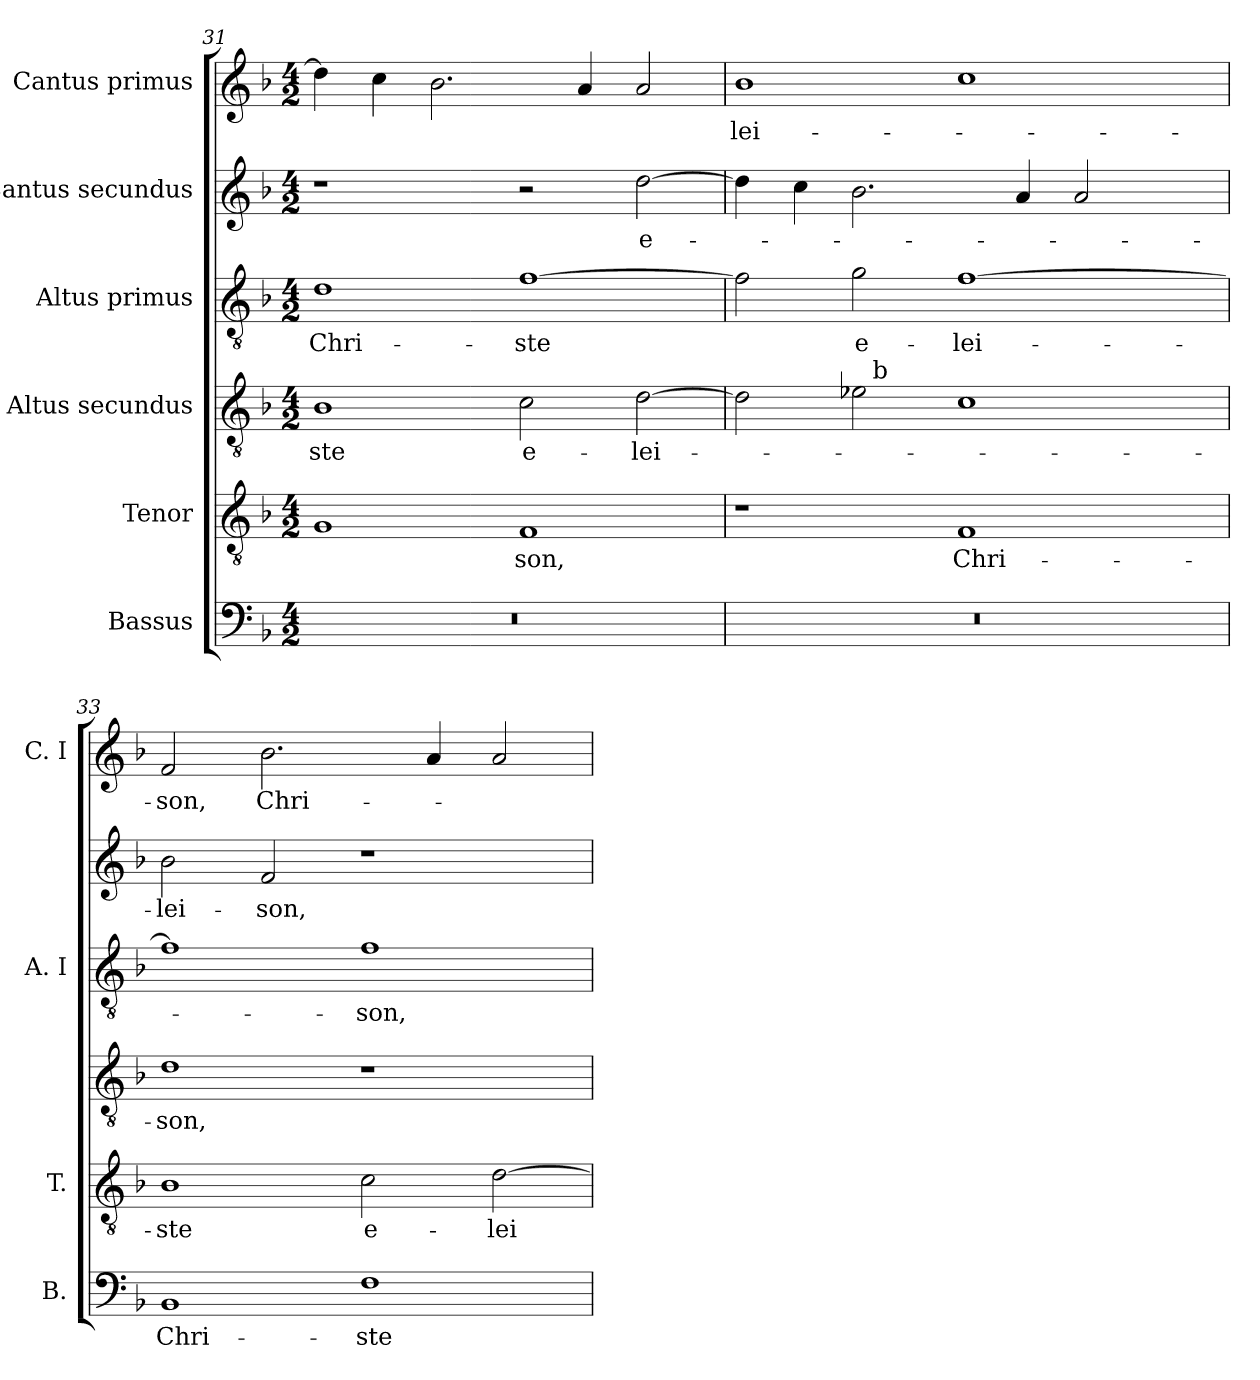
**kern	**text	**kern	**text	**kern	**text	**kern	**text	**kern	**text	**kern	**text
*part6	*part6	*part5	*part5	*part4	*part4	*part3	*part3	*part2	*part2	*part1	*part1
*staff6	*staff6	*staff5	*staff5	*staff4	*staff4	*staff3	*staff3	*staff2	*staff2	*staff1	*staff1
*I"Bassus	*	*I"Tenor	*	*I"Altus secundus	*	*I"Altus primus	*	*I"Cantus secundus	*	*I"Cantus primus	*
*I'B.	*	*I'T.	*	*	*	*I'A. I	*	*	*	*I'C. I	*
!!LO:PB:g=z
*clefF4	*	*clefGv2	*	*clefGv2	*	*clefGv2	*	*clefG2	*	*clefG2	*
*	*	*ITrd7c12	*	*ITrd7c12	*	*ITrd7c12	*	*	*	*	*
*k[b-]	*	*k[b-]	*	*k[b-]	*	*k[b-]	*	*k[b-]	*	*k[b-]	*
*d:	*	*d:	*	*d:	*	*d:	*	*d:	*	*d:	*
*M4/2	*	*M4/2	*	*M4/2	*	*M4/2	*	*M4/2	*	*M4/2	*
=31	=31	=31	=31	=31	=31	=31	=31	=31	=31	=31	=31
!LO:N:vis=1	!	!	!	!	!	!	!	!	!	!	!
!	!	!	!	!	!LO:LY:b:color=#000000	!	!	!	!	!	!
!	!	!	!	!	!	!	!LO:LY:b:color=#000000	!	!	!	!
0r	.	1GGi	.	1BB-i	-ste	1Di	Chri-	1r	.	4ddi\]	.
.	.	.	.	.	.	.	.	.	.	4cci\	.
.	.	.	.	.	.	.	.	.	.	2.b-i\	.
!	!	!	!LO:LY:b:color=#000000	!	!	!	!	!	!	!	!
!	!	!	!	!	!LO:LY:b:color=#000000	!	!	!	!	!	!
!	!	!	!	!	!	!	!LO:LY:b:color=#000000	!	!	!	!
.	.	1FFi	-son,	2Ci\	e-	[1Fi	-ste	2r	.	.	.
.	.	.	.	.	.	.	.	.	.	4ai/	.
!	!	!	!	!	!LO:LY:b:color=#000000	!	!	!	!	!	!
!	!	!	!	!	!	!	!	!	!LO:LY:b:color=#000000	!	!
.	.	.	.	[2Di\	-lei-	.	.	[2ddi\	e-	2ai/	.
=32	=32	=32	=32	=32	=32	=32	=32	=32	=32	=32	=32
!LO:N:vis=1	!	!	!	!	!	!	!	!	!	!	!
!	!	!	!	!	!	!	!	!	!	!	!LO:LY:b:color=#000000
*	*	*	*	*^	*	*	*	*	*	*	*
0r	.	1r	.	2Di\]	2ryy	.	2Fi\]	.	4ddi\]	.	1b-i	-lei-
.	.	.	.	.	.	.	.	.	4cci\	.	.	.
!	!	!	!	!	!	!	!	!LO:LY:b:color=#000000	!	!	!	!
.	.	.	.	2E-i\	32ryy	.	2Gi\	e-	2.b-i\	.	.	.
.	.	.	.	.	256ryy	.	.	.	.	.	.	.
!	!	!	!	!	!LO:TX:a:t=b	!	!	!	!	!	!	!
.	.	.	.	.	1ryy	.	.	.	.	.	.	.
!	!	!	!LO:LY:b:color=#000000	!	!	!	!	!	!	!	!	!
!	!	!	!	!	!	!	!	!LO:LY:b:color=#000000	!	!	!	!
.	.	1FFi	Chri-	1Ci	.	.	[1Fi	-lei-	.	.	1cci	.
.	.	.	.	.	.	.	.	.	4ai/	.	.	.
.	.	.	.	.	.	.	.	.	2ai/	.	.	.
.	.	.	.	.	4ryy	.	.	.	.	.	.	.
.	.	.	.	.	8ryy	.	.	.	.	.	.	.
.	.	.	.	.	16ryy	.	.	.	.	.	.	.
.	.	.	.	.	64..ryy	.	.	.	.	.	.	.
*	*	*	*	*v	*v	*	*	*	*	*	*	*
=33	=33	=33	=33	=33	=33	=33	=33	=33	=33	=33	=33
*	*	*	*	*^	*	*	*	*	*	*	*
!	!LO:LY:b:color=#000000	!	!	!	!	!	!	!	!	!	!	!
*	*	*	*	*v	*v	*	*	*	*	*	*	*
*	*	*	*	*^	*	*	*	*	*	*	*
!	!	!	!LO:LY:b:color=#000000	!	!	!	!	!	!	!	!	!
*	*	*	*	*v	*v	*	*	*	*	*	*	*
*	*	*	*	*^	*	*	*	*	*	*	*
!	!	!	!	!	!	!LO:LY:b:color=#000000	!	!	!	!	!	!
*	*	*	*	*v	*v	*	*	*	*	*	*	*
*	*	*	*	*^	*	*	*	*	*	*	*
!	!	!	!	!	!	!	!	!	!	!LO:LY:b:color=#000000	!	!
*	*	*	*	*v	*v	*	*	*	*	*	*	*
*	*	*	*	*^	*	*	*	*	*	*	*
!	!	!	!	!	!	!	!	!	!	!	!	!LO:LY:b:color=#000000
*	*	*	*	*v	*v	*	*	*	*	*	*	*
1BB-i	Chri-	1BB-i	-ste	1Di	-son,	1Fi]	.	2b-i\	-lei-	2fi/	-son,
!	!	!	!	!	!	!	!	!	!LO:LY:b:color=#000000	!	!
!	!	!	!	!	!	!	!	!	!	!	!LO:LY:b:color=#000000
.	.	.	.	.	.	.	.	2fi/	-son,	2.b-i\	Chri-
!	!LO:LY:b:color=#000000	!	!	!	!	!	!	!	!	!	!
!	!	!	!LO:LY:b:color=#000000	!	!	!	!	!	!	!	!
!	!	!	!	!	!	!	!LO:LY:b:color=#000000	!	!	!	!
1Fi	-ste	2Ci\	e-	1r	.	1Fi	-son,	1r	.	.	.
.	.	.	.	.	.	.	.	.	.	4ai/	.
!	!	!	!LO:LY:b:color=#000000	!	!	!	!	!	!	!	!
.	.	[2Di\	-lei-	.	.	.	.	.	.	2ai/	.
=	=	=	=	=	=	=	=	=	=	=	=
*-	*-	*-	*-	*-	*-	*-	*-	*-	*-	*-	*-
